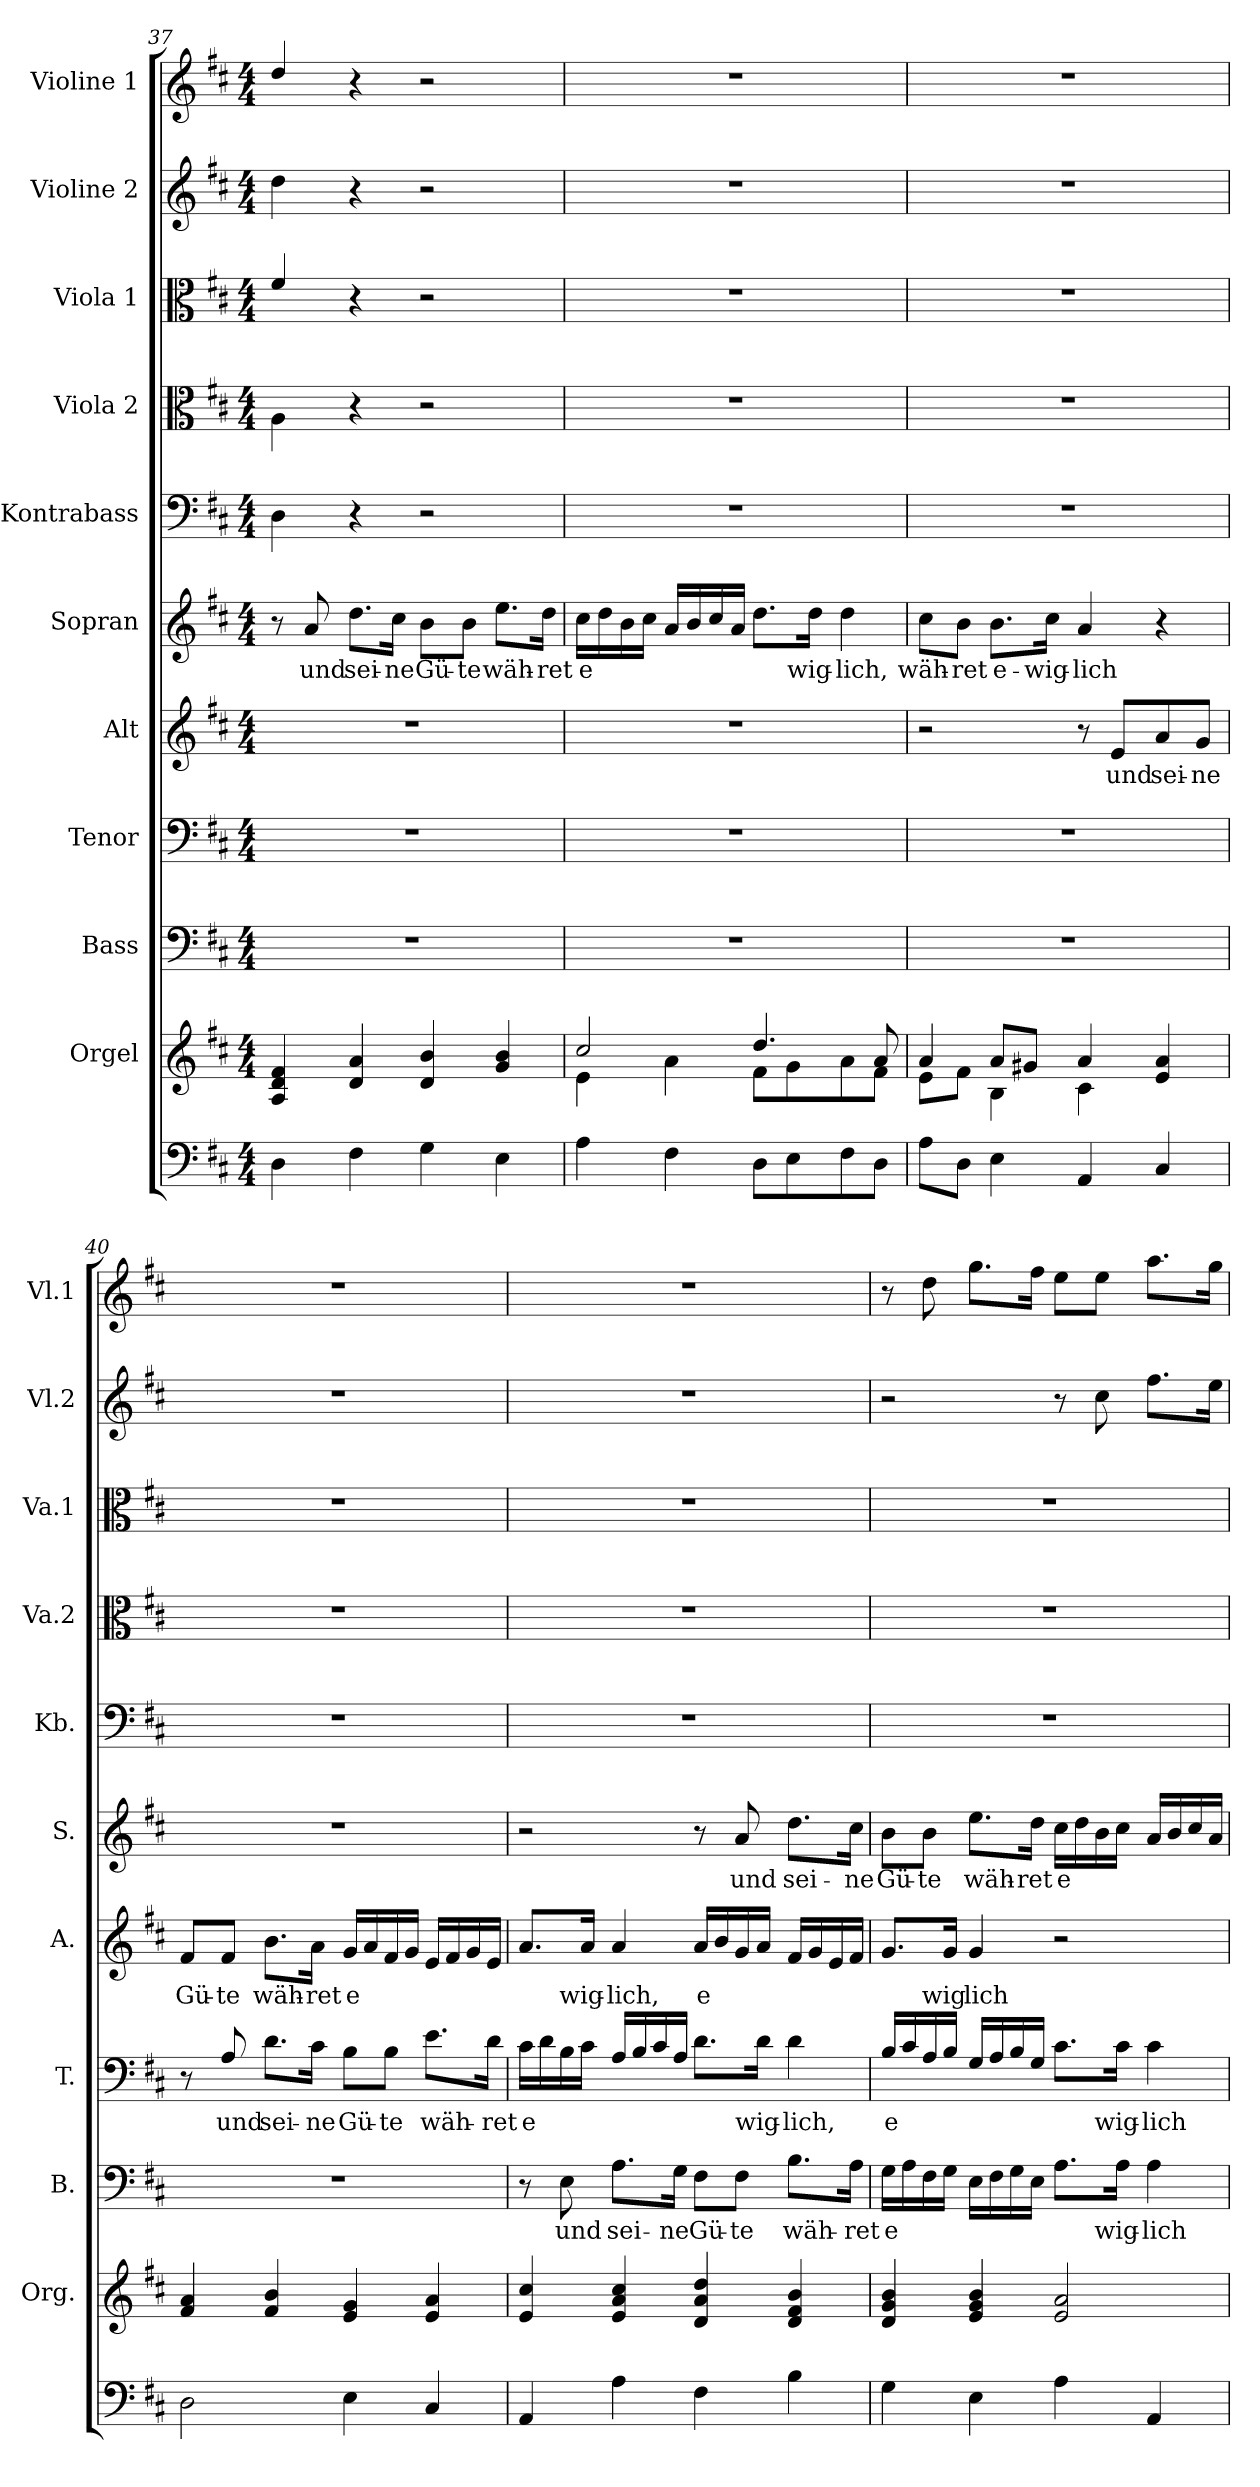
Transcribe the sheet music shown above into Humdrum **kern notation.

**kern	**kern	**kern	**text	**kern	**text	**kern	**text	**kern	**text	**kern	**kern	**kern	**kern	**kern
*part11	*part10	*part9	*part9	*part8	*part8	*part7	*part7	*part6	*part6	*part5	*part4	*part3	*part2	*part1
*staff11	*staff10	*staff9	*staff9	*staff8	*staff8	*staff7	*staff7	*staff6	*staff6	*staff5	*staff4	*staff3	*staff2	*staff1
*	*I"Orgel	*I"Bass	*	*I"Tenor	*	*I"Alt	*	*I"Sopran	*	*I"Kontrabass	*I"Viola 2	*I"Viola 1	*I"Violine 2	*I"Violine 1
*	*I'Org.	*I'B.	*	*I'T.	*	*I'A.	*	*I'S.	*	*I'Kb.	*I'Va.2	*I'Va.1	*I'Vl.2	*I'Vl.1
*clefF4	*clefG2	*clefF4	*	*clefF4	*	*clefG2	*	*clefG2	*	*clefF4	*clefC3	*clefC3	*clefG2	*clefG2
*k[f#c#]	*k[f#c#]	*k[f#c#]	*	*k[f#c#]	*	*k[f#c#]	*	*k[f#c#]	*	*k[f#c#]	*k[f#c#]	*k[f#c#]	*k[f#c#]	*k[f#c#]
*D:	*D:	*D:	*	*D:	*	*D:	*	*D:	*	*D:	*D:	*D:	*D:	*D:
*M4/4	*M4/4	*M4/4	*	*M4/4	*	*M4/4	*	*M4/4	*	*M4/4	*M4/4	*M4/4	*M4/4	*M4/4
=37	=37	=37	=37	=37	=37	=37	=37	=37	=37	=37	=37	=37	=37	=37
4D\	4A/ 4d/ 4f#/	1r	.	1r	.	1r	.	8r	.	4D\	4A\	4f#/	4dd\	4dd/
!	!	!	!	!	!	!	!	!	!LO:LY:b	!	!	!	!	!
.	.	.	.	.	.	.	.	8a/	und	.	.	.	.	.
!	!	!	!	!	!	!	!	!	!LO:LY:b	!	!	!	!	!
4F#\	4d/ 4a/	.	.	.	.	.	.	8.dd\L	sei-	4r	4r	4r	4r	4r
!	!	!	!	!	!	!	!	!	!LO:LY:b	!	!	!	!	!
.	.	.	.	.	.	.	.	16cc#\Jk	-ne	.	.	.	.	.
!	!	!	!	!	!	!	!	!	!LO:LY:b	!	!	!	!	!
4G\	4d/ 4b/	.	.	.	.	.	.	8b\L	Gü-	2r	2r	2r	2r	2r
!	!	!	!	!	!	!	!	!	!LO:LY:b	!	!	!	!	!
.	.	.	.	.	.	.	.	8b\J	-te	.	.	.	.	.
!	!	!	!	!	!	!	!	!	!LO:LY:b	!	!	!	!	!
4E\	4g/ 4b/	.	.	.	.	.	.	8.ee\L	wäh-	.	.	.	.	.
!	!	!	!	!	!	!	!	!	!LO:LY:b	!	!	!	!	!
.	.	.	.	.	.	.	.	16dd\Jk	-ret	.	.	.	.	.
!!LO:PB:g=z
=38	=38	=38	=38	=38	=38	=38	=38	=38	=38	=38	=38	=38	=38	=38
*	*^	*	*	*	*	*	*	*	*	*	*	*	*	*
!	!	!	!	!	!	!	!	!	!	!LO:LY:b	!	!	!	!	!
4A\	2cc#/	4e\	1r	.	1r	.	1r	.	16cc#\LL	e	1r	1r	1r	1r	1r
.	.	.	.	.	.	.	.	.	16dd\	.	.	.	.	.	.
.	.	.	.	.	.	.	.	.	16b\	.	.	.	.	.	.
.	.	.	.	.	.	.	.	.	16cc#\JJ	.	.	.	.	.	.
4F#\	.	4a\	.	.	.	.	.	.	16a/LL	.	.	.	.	.	.
.	.	.	.	.	.	.	.	.	16b/	.	.	.	.	.	.
.	.	.	.	.	.	.	.	.	16cc#/	.	.	.	.	.	.
.	.	.	.	.	.	.	.	.	16a/JJ	.	.	.	.	.	.
8D\L	4.dd/	8f#\L	.	.	.	.	.	.	8.dd\L	.	.	.	.	.	.
8E\	.	8g\	.	.	.	.	.	.	.	.	.	.	.	.	.
!	!	!	!	!	!	!	!	!	!	!LO:LY:b	!	!	!	!	!
.	.	.	.	.	.	.	.	.	16dd\Jk	wig-	.	.	.	.	.
!	!	!	!	!	!	!	!	!	!	!LO:LY:b	!	!	!	!	!
8F#\	.	8a\	.	.	.	.	.	.	4dd\	-lich,	.	.	.	.	.
8D\J	8a/	8f#\J	.	.	.	.	.	.	.	.	.	.	.	.	.
=39	=39	=39	=39	=39	=39	=39	=39	=39	=39	=39	=39	=39	=39	=39	=39
!	!	!	!	!	!	!	!	!	!	!LO:LY:b	!	!	!	!	!
8A\L	4a/	8e\L	1r	.	1r	.	2r	.	8cc#\L	wäh-	1r	1r	1r	1r	1r
!	!	!	!	!	!	!	!	!	!	!LO:LY:b	!	!	!	!	!
8D\J	.	8f#\J	.	.	.	.	.	.	8b\J	-ret	.	.	.	.	.
!	!	!	!	!	!	!	!	!	!	!LO:LY:b	!	!	!	!	!
4E\	8a/L	4B\	.	.	.	.	.	.	8.b\L	e-	.	.	.	.	.
.	8g#X/J	.	.	.	.	.	.	.	.	.	.	.	.	.	.
!	!	!	!	!	!	!	!	!	!	!LO:LY:b	!	!	!	!	!
.	.	.	.	.	.	.	.	.	16cc#\Jk	-wig-	.	.	.	.	.
!	!	!	!	!	!	!	!	!	!	!LO:LY:b	!	!	!	!	!
4AA/	4a/	4c#\	.	.	.	.	8r	.	4a/	-lich	.	.	.	.	.
!	!	!	!	!	!	!	!	!LO:LY:b	!	!	!	!	!	!	!
.	.	.	.	.	.	.	8e/L	und	.	.	.	.	.	.	.
!	!	!	!	!	!	!	!	!LO:LY:b	!	!	!	!	!	!	!
4C#/	4e/ 4a/	4ryy	.	.	.	.	8a/	sei-	4r	.	.	.	.	.	.
!	!	!	!	!	!	!	!	!LO:LY:b	!	!	!	!	!	!	!
.	.	.	.	.	.	.	8g/J	-ne	.	.	.	.	.	.	.
*	*v	*v	*	*	*	*	*	*	*	*	*	*	*	*	*
!!LO:PB:g=z
=40	=40	=40	=40	=40	=40	=40	=40	=40	=40	=40	=40	=40	=40	=40
!	!	!	!	!	!	!	!LO:LY:b	!	!	!	!	!	!	!
2D\	4f#/ 4a/	1r	.	8r	.	8f#/L	Gü-	1r	.	1r	1r	1r	1r	1r
!	!	!	!	!	!LO:LY:b	!	!LO:LY:b	!	!	!	!	!	!	!
.	.	.	.	8A/	und	8f#/J	-te	.	.	.	.	.	.	.
!	!	!	!	!	!LO:LY:b	!	!LO:LY:b	!	!	!	!	!	!	!
.	4f#/ 4b/	.	.	8.d\L	sei-	8.b\L	wäh-	.	.	.	.	.	.	.
!	!	!	!	!	!LO:LY:b	!	!LO:LY:b	!	!	!	!	!	!	!
.	.	.	.	16c#\Jk	-ne	16a\Jk	-ret	.	.	.	.	.	.	.
!	!	!	!	!	!LO:LY:b	!	!LO:LY:b	!	!	!	!	!	!	!
4E\	4e/ 4g/	.	.	8B\L	Gü-	16g/LL	e	.	.	.	.	.	.	.
.	.	.	.	.	.	16a/	.	.	.	.	.	.	.	.
!	!	!	!	!	!LO:LY:b	!	!	!	!	!	!	!	!	!
.	.	.	.	8B\J	-te	16f#/	.	.	.	.	.	.	.	.
.	.	.	.	.	.	16g/JJ	.	.	.	.	.	.	.	.
!	!	!	!	!	!LO:LY:b	!	!	!	!	!	!	!	!	!
4C#/	4e/ 4a/	.	.	8.e\L	wäh-	16e/LL	.	.	.	.	.	.	.	.
.	.	.	.	.	.	16f#/	.	.	.	.	.	.	.	.
.	.	.	.	.	.	16g/	.	.	.	.	.	.	.	.
!	!	!	!	!	!LO:LY:b	!	!	!	!	!	!	!	!	!
.	.	.	.	16d\Jk	-ret	16e/JJ	.	.	.	.	.	.	.	.
=41	=41	=41	=41	=41	=41	=41	=41	=41	=41	=41	=41	=41	=41	=41
!	!	!	!	!	!LO:LY:b	!	!	!	!	!	!	!	!	!
4AA/	4e/ 4cc#/	8r	.	16c#\LL	e	8.a/L	.	2r	.	1r	1r	1r	1r	1r
.	.	.	.	16d\	.	.	.	.	.	.	.	.	.	.
!	!	!	!LO:LY:b	!	!	!	!	!	!	!	!	!	!	!
.	.	8E\	und	16B\	.	.	.	.	.	.	.	.	.	.
!	!	!	!	!	!	!	!LO:LY:b	!	!	!	!	!	!	!
.	.	.	.	16c#\JJ	.	16a/Jk	wig-	.	.	.	.	.	.	.
!	!	!	!LO:LY:b	!	!	!	!LO:LY:b	!	!	!	!	!	!	!
4A\	4e/ 4a/ 4cc#/	8.A\L	sei-	16A/LL	.	4a/	-lich,	.	.	.	.	.	.	.
.	.	.	.	16B/	.	.	.	.	.	.	.	.	.	.
.	.	.	.	16c#/	.	.	.	.	.	.	.	.	.	.
!	!	!	!LO:LY:b	!	!	!	!	!	!	!	!	!	!	!
.	.	16G\Jk	-ne	16A/JJ	.	.	.	.	.	.	.	.	.	.
!	!	!	!LO:LY:b	!	!	!	!LO:LY:b	!	!	!	!	!	!	!
4F#\	4d/ 4a/ 4dd/	8F#\L	Gü-	8.d\L	.	16a/LL	e	8r	.	.	.	.	.	.
.	.	.	.	.	.	16b/	.	.	.	.	.	.	.	.
!	!	!	!LO:LY:b	!	!	!	!	!	!LO:LY:b	!	!	!	!	!
.	.	8F#\J	-te	.	.	16g/	.	8a/	und	.	.	.	.	.
!	!	!	!	!	!LO:LY:b	!	!	!	!	!	!	!	!	!
.	.	.	.	16d\Jk	wig-	16a/JJ	.	.	.	.	.	.	.	.
!	!	!	!LO:LY:b	!	!LO:LY:b	!	!	!	!LO:LY:b	!	!	!	!	!
4B\	4d/ 4f#/ 4b/	8.B\L	wäh-	4d\	-lich,	16f#/LL	.	8.dd\L	sei-	.	.	.	.	.
.	.	.	.	.	.	16g/	.	.	.	.	.	.	.	.
.	.	.	.	.	.	16e/	.	.	.	.	.	.	.	.
!	!	!	!LO:LY:b	!	!	!	!	!	!LO:LY:b	!	!	!	!	!
.	.	16A\Jk	-ret	.	.	16f#/JJ	.	16cc#\Jk	-ne	.	.	.	.	.
!!LO:PB:g=z
=42	=42	=42	=42	=42	=42	=42	=42	=42	=42	=42	=42	=42	=42	=42
!	!	!	!LO:LY:b	!	!LO:LY:b	!	!	!	!LO:LY:b	!	!	!	!	!
4G\	4d/ 4g/ 4b/	16G\LL	e	16B/LL	e	8.g/L	.	8b\L	Gü-	1r	1r	1r	2r	8r
.	.	16A\	.	16c#/	.	.	.	.	.	.	.	.	.	.
!	!	!	!	!	!	!	!	!	!LO:LY:b	!	!	!	!	!
.	.	16F#\	.	16A/	.	.	.	8b\J	-te	.	.	.	.	8dd\
!	!	!	!	!	!	!	!LO:LY:b	!	!	!	!	!	!	!
.	.	16G\JJ	.	16B/JJ	.	16g/Jk	wig	.	.	.	.	.	.	.
!	!	!	!	!	!	!	!LO:LY:b	!	!LO:LY:b	!	!	!	!	!
4E\	4e/ 4g/ 4b/	16E\LL	.	16G/LL	.	4g/	lich	8.ee\L	wäh-	.	.	.	.	8.gg\L
.	.	16F#\	.	16A/	.	.	.	.	.	.	.	.	.	.
.	.	16G\	.	16B/	.	.	.	.	.	.	.	.	.	.
!	!	!	!	!	!	!	!	!	!LO:LY:b	!	!	!	!	!
.	.	16E\JJ	.	16G/JJ	.	.	.	16dd\Jk	-ret	.	.	.	.	16ff#\Jk
!	!	!	!	!	!	!	!	!	!LO:LY:b	!	!	!	!	!
4A\	2e/ 2a/	8.A\L	.	8.c#\L	.	2r	.	16cc#\LL	e	.	.	.	8r	8ee\L
.	.	.	.	.	.	.	.	16dd\	.	.	.	.	.	.
.	.	.	.	.	.	.	.	16b\	.	.	.	.	8cc#\	8ee\J
!	!	!	!LO:LY:b	!	!LO:LY:b	!	!	!	!	!	!	!	!	!
.	.	16A\Jk	wig-	16c#\Jk	wig-	.	.	16cc#\JJ	.	.	.	.	.	.
!	!	!	!LO:LY:b	!	!LO:LY:b	!	!	!	!	!	!	!	!	!
4AA/	.	4A\	-lich	4c#\	-lich	.	.	16a/LL	.	.	.	.	8.ff#\L	8.aa\L
.	.	.	.	.	.	.	.	16b/	.	.	.	.	.	.
.	.	.	.	.	.	.	.	16cc#/	.	.	.	.	.	.
.	.	.	.	.	.	.	.	16a/JJ	.	.	.	.	16ee\Jk	16gg\Jk
=	=	=	=	=	=	=	=	=	=	=	=	=	=	=
*-	*-	*-	*-	*-	*-	*-	*-	*-	*-	*-	*-	*-	*-	*-
